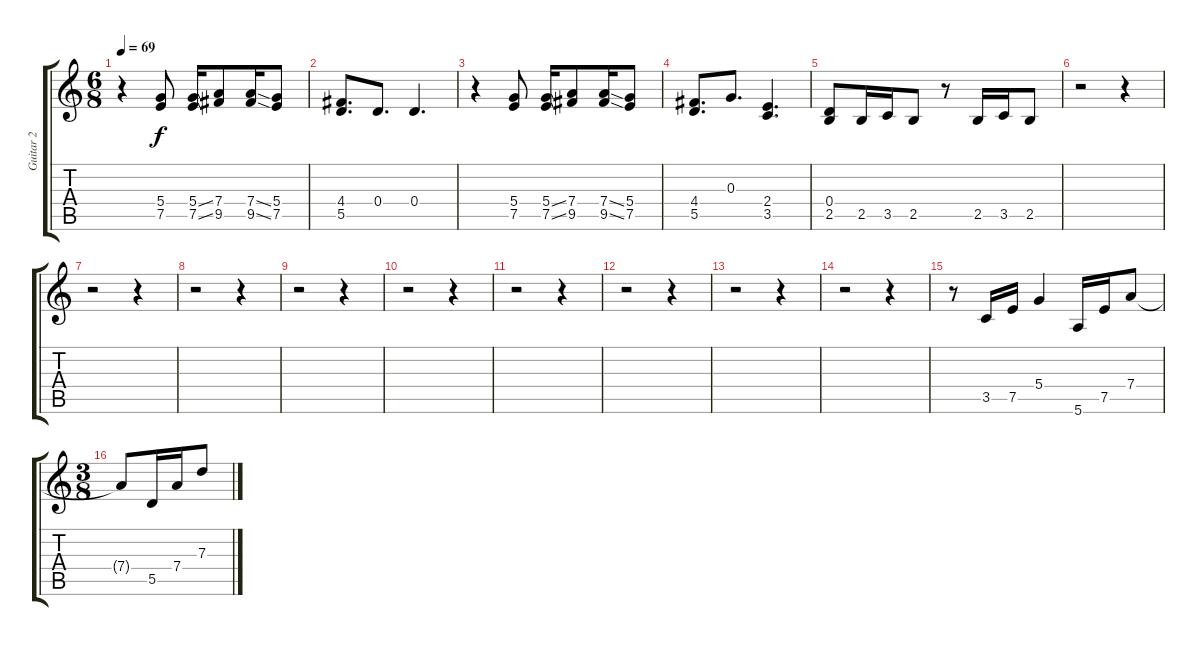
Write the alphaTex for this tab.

\track ("Guitar 2" "Guitar 2") {instrument distortionguitar}
\staff {score tabs}
\tuning (E4 B3 G3 D3 A2 E2) {hide}
\ts (6 8)
\tempo 69
\clef g2
\ks c
r.4{dy f} (5.4 7.5).8 (5.4{ss} 7.5{ss}).16 (7.4 9.5).8 (7.4{ss} 9.5{ss}).16 (5.4 7.5).8 |
(4.4 5.5).8{d} 0.4.8{d} 0.4.4{d} |
r.4 (5.4 7.5).8 (5.4{ss} 7.5{ss}).16 (7.4 9.5).8 (7.4{ss} 9.5{ss}).16 (5.4 7.5).8 |
(4.4 5.5).8{d} 0.3.8{d} (2.4 3.5).4{d} |
(0.4 2.5).8 2.5.16 3.5.16 2.5.8 r.8 2.5.16 3.5.16 2.5.8 |
r.2 r.4 |
r.2 r.4 |
r.2 r.4 |
r.2 r.4 |
r.2 r.4 |
r.2 r.4 |
r.2 r.4 |
r.2 r.4 |
r.2 r.4{instrument acousticguitarsteel} |
r.8 3.5.16 7.5.16 5.4.4 5.6.16 7.5.16 7.4.8 |
\ts (3 8)
7.4{t}.8 5.5.16 7.4.16 7.3.8
